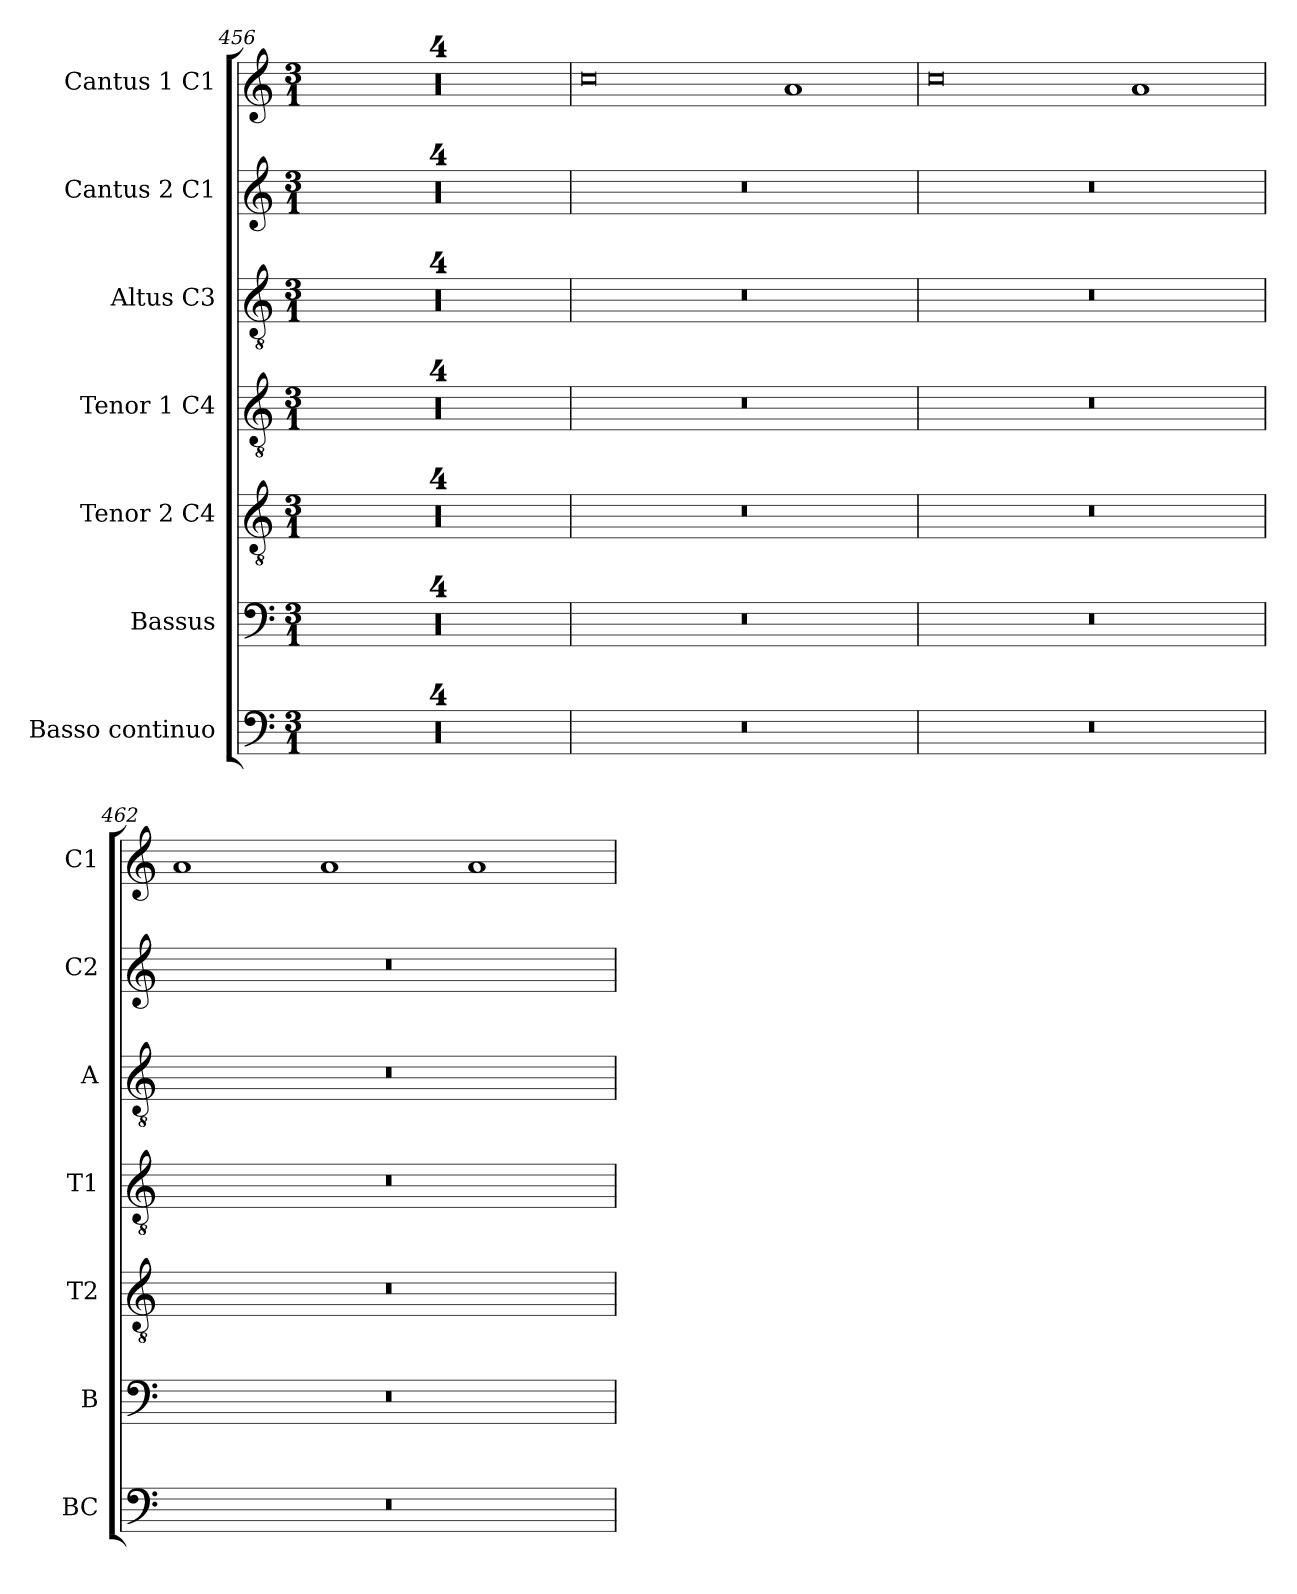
**kern	**kern	**kern	**kern	**kern	**kern	**kern
*part7	*part6	*part5	*part4	*part3	*part2	*part1
*staff7	*staff6	*staff5	*staff4	*staff3	*staff2	*staff1
*I"Basso continuo	*I"Bassus	*I"Tenor 2 C4	*I"Tenor 1 C4	*I"Altus C3	*I"Cantus 2 C1	*I"Cantus 1 C1
*I'BC	*I'B	*I'T2	*I'T1	*I'A	*I'C2	*I'C1
*clefF4	*clefF4	*clefGv2	*clefGv2	*clefGv2	*clefG2	*clefG2
*ITrd7c12	*	*	*	*	*	*
*k[]	*k[]	*k[]	*k[]	*k[]	*k[]	*k[]
*C:	*C:	*C:	*C:	*C:	*C:	*C:
*M3/1	*M3/1	*M3/1	*M3/1	*M3/1	*M3/1	*M3/1
=456	=456	=456	=456	=456	=456	=456
0.r	0.r	0.r	0.r	0.r	0.r	0.r
=457	=457	=457	=457	=457	=457	=457
0.r	0.r	0.r	0.r	0.r	0.r	0.r
=458	=458	=458	=458	=458	=458	=458
0.r	0.r	0.r	0.r	0.r	0.r	0.r
=459	=459	=459	=459	=459	=459	=459
0.r	0.r	0.r	0.r	0.r	0.r	0.r
=460	=460	=460	=460	=460	=460	=460
0.r	0.r	0.r	0.r	0.r	0.r	0cc
.	.	.	.	.	.	1a
=461	=461	=461	=461	=461	=461	=461
0.r	0.r	0.r	0.r	0.r	0.r	0cc
.	.	.	.	.	.	1a
=462	=462	=462	=462	=462	=462	=462
0.r	0.r	0.r	0.r	0.r	0.r	1a
.	.	.	.	.	.	1a
.	.	.	.	.	.	1a
=	=	=	=	=	=	=
*-	*-	*-	*-	*-	*-	*-
